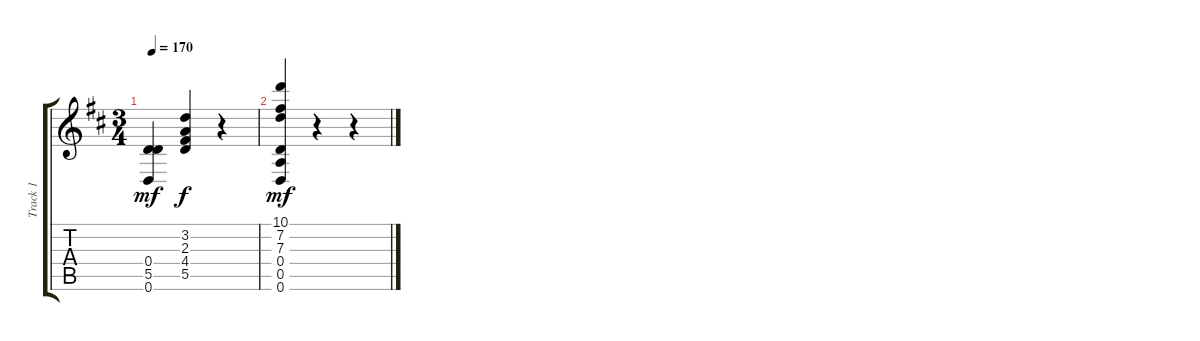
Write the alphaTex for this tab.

\track ("Track 1" "Track 1") {instrument acousticguitarnylon}
\staff {score tabs}
\tuning (E4 B3 G3 D3 A2 D2) {hide}
\ts (3 4)
\tempo 170
\clef g2
\ks d
(0.4 5.5 0.6).4{dy mf} (3.2 2.3 4.4 5.5).4{dy f} r.4 |
(10.1 7.2 7.3 0.4 0.5 0.6).4{dy mf} r.4 r.4
